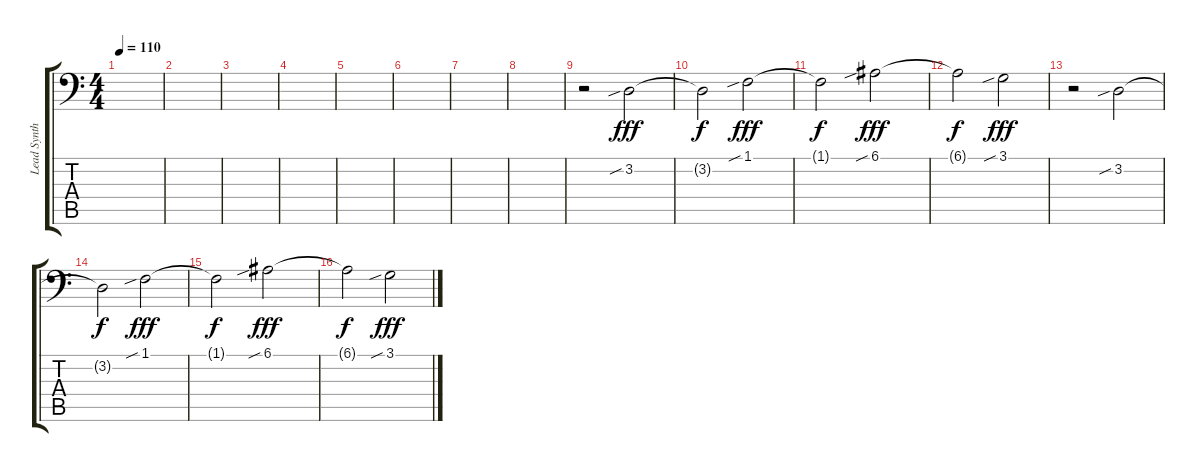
\track ("Lead Synth" "Lead Synth") {instrument lead2sawtooth}
\staff {score tabs}
\tuning (E3 B2 G2 D2 A1 E1) {hide}
\ts (4 4)
\tempo 110
\clef f4
\ks c
|
|
|
|
|
|
|
|
r.2{balance 12} 3.2{sib}.2{dy fff} |
3.2{t}.2{dy f} 1.1{sib}.2{dy fff} |
1.1{t}.2{dy f} 6.1{sib}.2{dy fff} |
6.1{t}.2{dy f} 3.1{sib}.2{dy fff} |
r.2{balance 12} 3.2{sib}.2 |
3.2{t}.2{dy f} 1.1{sib}.2{dy fff} |
1.1{t}.2{dy f} 6.1{sib}.2{dy fff} |
6.1{t}.2{dy f} 3.1{sib}.2{dy fff}
